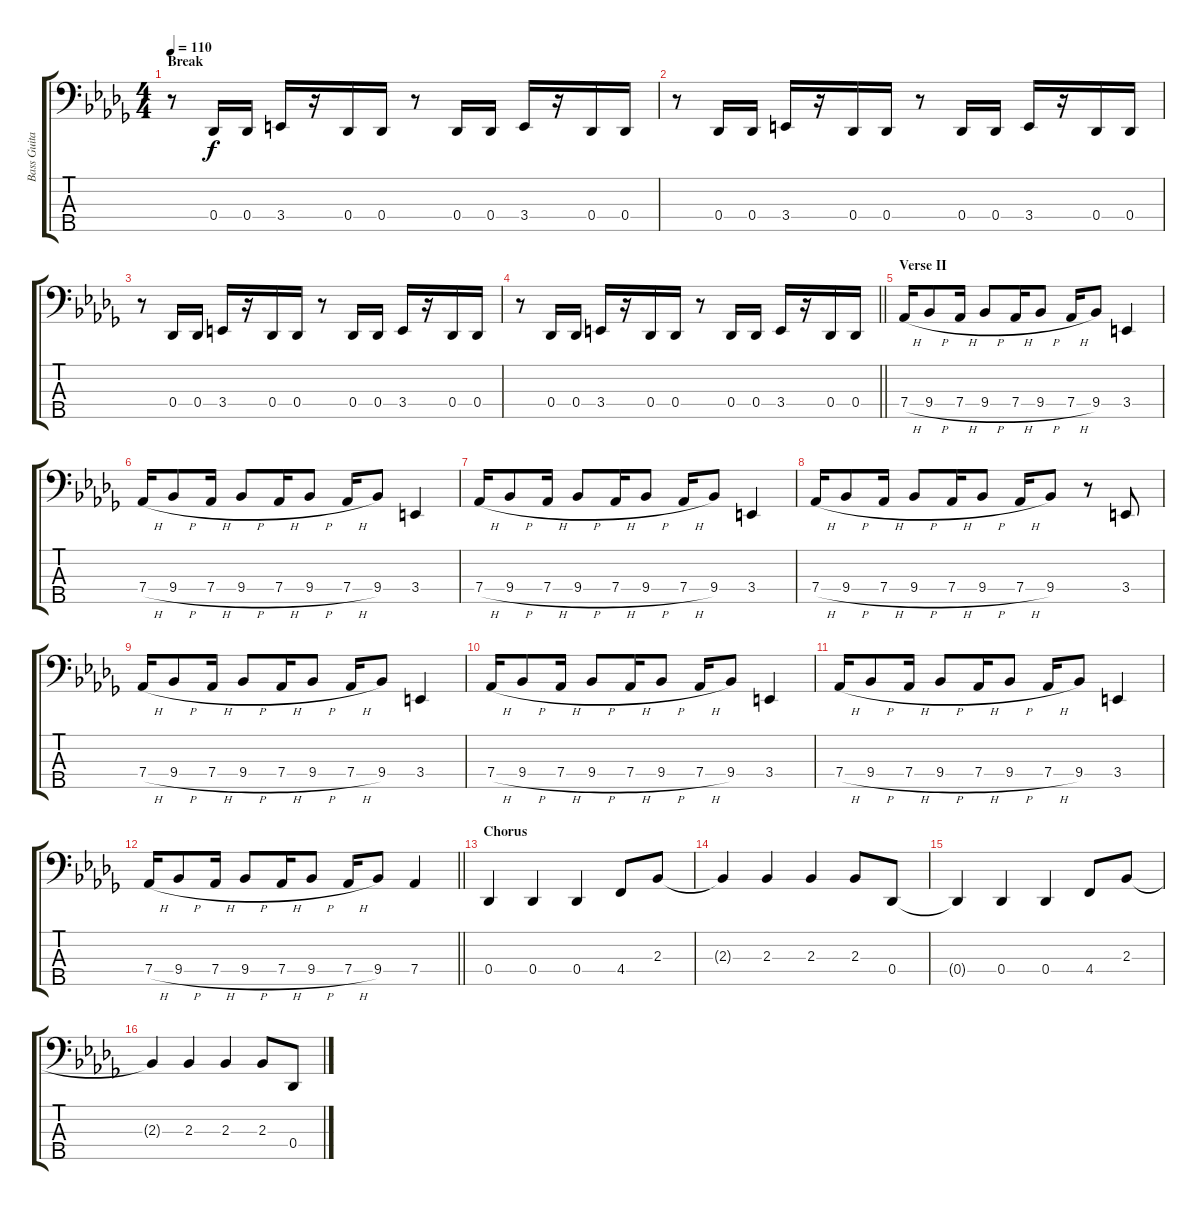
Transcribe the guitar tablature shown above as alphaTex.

\track ("Bass Guitar" "Bass Guita") {instrument slapbass1}
\staff {score tabs}
\tuning (Gb2 Db2 Ab1 Db1 Ab0) {hide}
\ts (4 4)
\section ("" "Break")
\tempo 110
\clef f4
\ks db
r.8{dy f instrument slapbass1} 0.4.16 0.4.16 3.4.16 r.16 0.4.16 0.4.16 r.8 0.4.16 0.4.16 3.4.16 r.16 0.4.16 0.4.16 |
r.8 0.4.16 0.4.16 3.4.16 r.16 0.4.16 0.4.16 r.8 0.4.16 0.4.16 3.4.16 r.16 0.4.16 0.4.16 |
r.8 0.4.16 0.4.16 3.4.16 r.16 0.4.16 0.4.16 r.8 0.4.16 0.4.16 3.4.16 r.16 0.4.16 0.4.16 |
\barLineRight lightlight
r.8 0.4.16 0.4.16 3.4.16 r.16 0.4.16 0.4.16 r.8 0.4.16 0.4.16 3.4.16 r.16 0.4.16 0.4.16 |
\section ("" "Verse II")
7.4{h}.16{volume 8 instrument electricbassfinger} 9.4{h}.8 7.4{h}.16 9.4{h}.8 7.4{h}.16 9.4{h}.8 7.4{h}.16 9.4.8 3.4.4 |
7.4{h}.16 9.4{h}.8 7.4{h}.16 9.4{h}.8 7.4{h}.16 9.4{h}.8 7.4{h}.16 9.4.8 3.4.4 |
7.4{h}.16 9.4{h}.8 7.4{h}.16 9.4{h}.8 7.4{h}.16 9.4{h}.8 7.4{h}.16 9.4.8 3.4.4 |
7.4{h}.16 9.4{h}.8 7.4{h}.16 9.4{h}.8 7.4{h}.16 9.4{h}.8 7.4{h}.16 9.4.8 r.8 3.4.8 |
7.4{h}.16 9.4{h}.8 7.4{h}.16 9.4{h}.8 7.4{h}.16 9.4{h}.8 7.4{h}.16 9.4.8 3.4.4 |
7.4{h}.16 9.4{h}.8 7.4{h}.16 9.4{h}.8 7.4{h}.16 9.4{h}.8 7.4{h}.16 9.4.8 3.4.4 |
7.4{h}.16 9.4{h}.8 7.4{h}.16 9.4{h}.8 7.4{h}.16 9.4{h}.8 7.4{h}.16 9.4.8 3.4.4 |
\barLineRight lightlight
7.4{h}.16 9.4{h}.8 7.4{h}.16 9.4{h}.8 7.4{h}.16 9.4{h}.8 7.4{h}.16 9.4.8 7.4.4 |
\section ("" "Chorus")
0.4.4 0.4.4 0.4.4 4.4.8 2.3.8 |
2.3{t}.4 2.3.4 2.3.4 2.3.8 0.4.8 |
0.4{t}.4 0.4.4 0.4.4 4.4.8 2.3.8 |
2.3{t}.4 2.3.4 2.3.4 2.3.8 0.4.8
